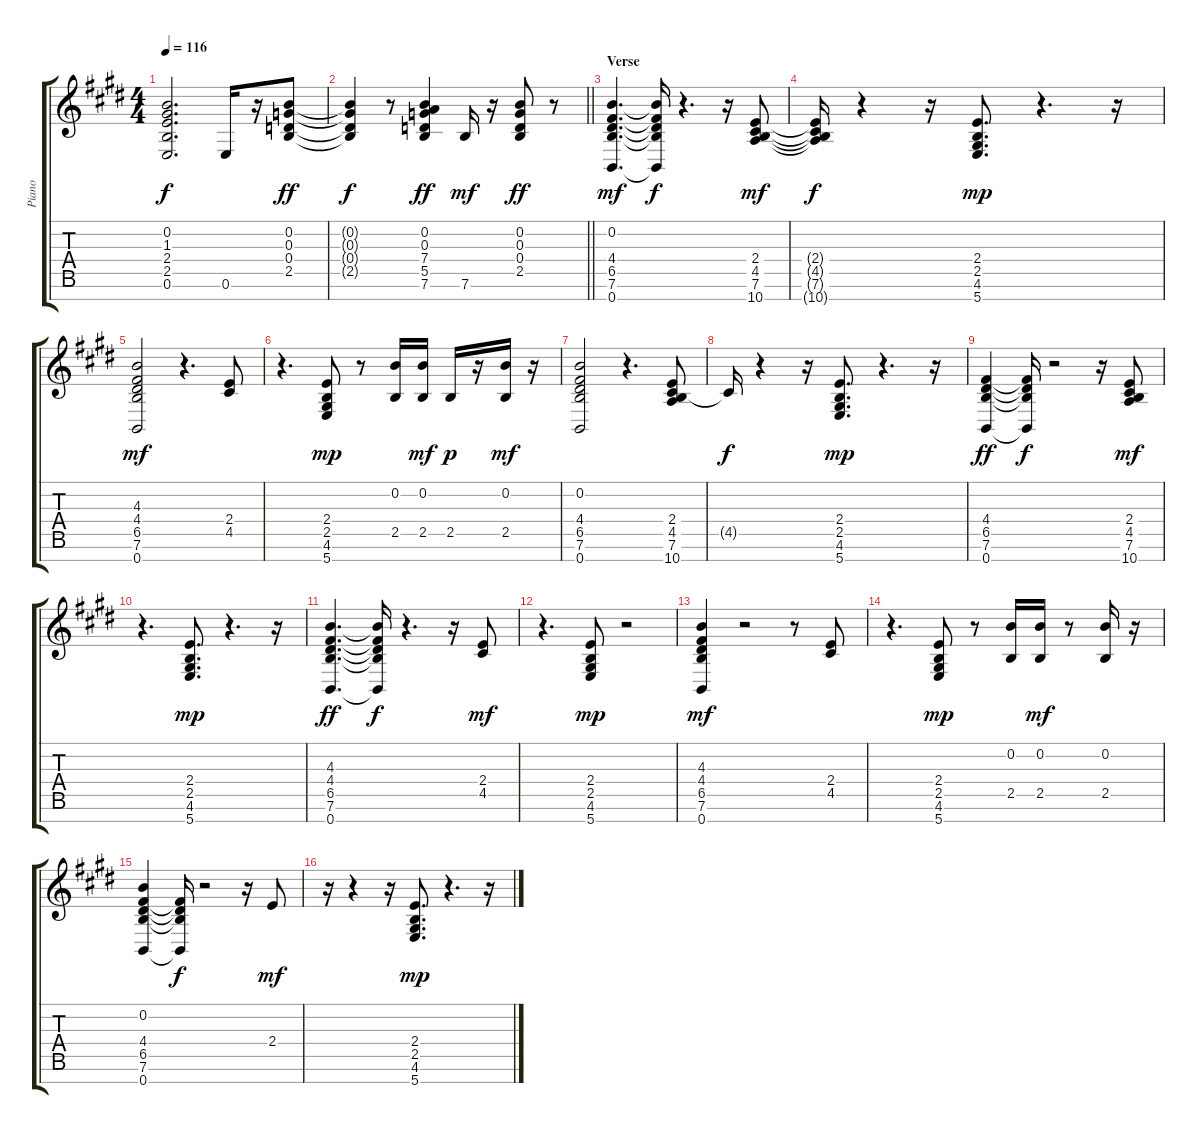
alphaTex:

\track ("Piano" "Piano") {instrument electricguitarjazz}
\staff {score tabs}
\tuning (E4 B3 G3 D3 A2 E2 B1) {hide}
\ts (4 4)
\tempo 116
\clef g2
\ks e
(0.2{t} 1.3{t} 2.4{t} 2.5{t} 0.6{t}).2{d dy f} 0.6.16 r.16 (0.2 0.3 0.4 2.5).8{dy ff} |
\barLineRight lightlight
(0.2{t} 0.3{t} 0.4{t} 2.5{t}).4{dy f} r.8 (0.2 0.3 7.4 5.5 7.6).4{dy ff} 7.6.16{dy mf} r.16 (0.2 0.3 0.4 2.5).8{dy ff} r.8 |
\section ("" "Verse")
(0.2 4.4 6.5 7.6 0.7).4{d dy mf} (0.2{t} 4.4{t} 6.5{t} 7.6{t} 0.7{t}).16{dy f} r.4{d} r.16 (2.4 4.5 7.6 10.7).8{dy mf} |
(2.4{t} 4.5{t} 7.6{t} 10.7{t}).16{dy f} r.4 r.16 (2.4 2.5 4.6 5.7).8{d dy mp} r.4{d} r.16 |
(4.3 4.4 6.5 7.6 0.7).2{dy mf} r.4{d} (2.4 4.5).8 |
r.4{d} (2.4 2.5 4.6 5.7).8{dy mp} r.8 (0.2 2.5).16 (0.2 2.5).16{dy mf} 2.5.16{dy p} r.16 (0.2 2.5).16{dy mf} r.16 |
(0.2 4.4 6.5 7.6 0.7).2 r.4{d} (2.4 4.5 7.6 10.7).8 |
4.5{t}.16{dy f} r.4 r.16 (2.4 2.5 4.6 5.7).8{d dy mp} r.4{d} r.16 |
(4.4 6.5 7.6 0.7).4{dy ff} (4.4{t} 6.5{t} 7.6{t} 0.7{t}).16{dy f} r.2 r.16 (2.4 4.5 7.6 10.7).8{dy mf} |
r.4{d} (2.4 2.5 4.6 5.7).8{d dy mp} r.4{d} r.16 |
(4.3 4.4 6.5 7.6 0.7).4{d dy ff} (4.3{t} 4.4{t} 6.5{t} 7.6{t} 0.7{t}).16{dy f} r.4{d} r.16 (2.4 4.5).8{dy mf} |
r.4{d} (2.4 2.5 4.6 5.7).8{dy mp} r.2 |
(4.3 4.4 6.5 7.6 0.7).4{dy mf} r.2 r.8 (2.4 4.5).8 |
r.4{d} (2.4 2.5 4.6 5.7).8{dy mp} r.8 (0.2 2.5).16 (0.2 2.5).16{dy mf} r.8 (0.2 2.5).16 r.16 |
(0.2 4.4 6.5 7.6 0.7).4 (4.4{t} 6.5{t} 7.6{t} 0.7{t}).16{dy f} r.2 r.16 2.4.8{dy mf} |
r.16 r.4 r.16 (2.4 2.5 4.6 5.7).8{d dy mp} r.4{d} r.16
